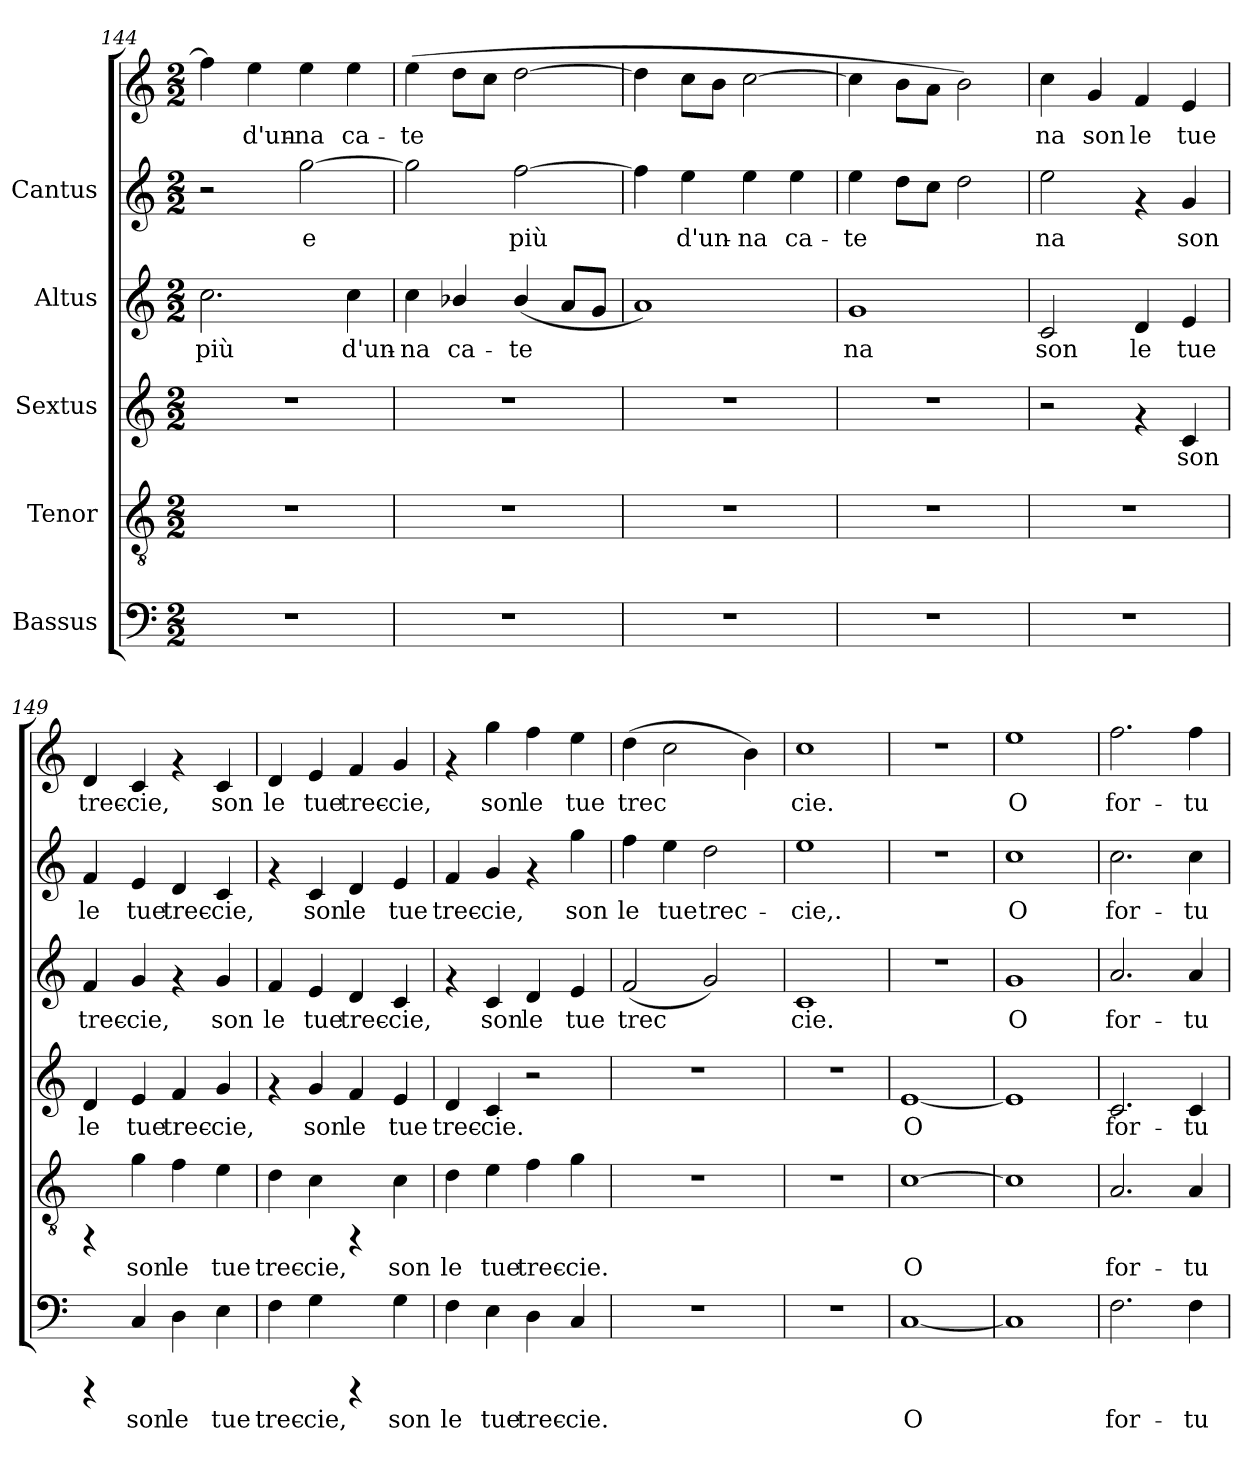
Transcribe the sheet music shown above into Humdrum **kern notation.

**kern	**text	**kern	**text	**kern	**text	**kern	**text	**kern	**text	**kern	**text
*part5	*part5	*part4	*part4	*part3	*part3	*part2	*part2	*part1	*part1	*part1	*part1
*staff6	*staff6	*staff5	*staff5	*staff4	*staff4	*staff3	*staff3	*staff2	*staff2	*staff1	*staff1
*I"Bassus	*	*I"Tenor	*	*I"Sextus	*	*I"Altus	*	*I"Cantus	*	*	*
*clefF4	*	*clefGv2	*	*clefG2	*	*clefG2	*	*clefG2	*	*clefG2	*
*M2/2	*	*M2/2	*	*M2/2	*	*M2/2	*	*M2/2	*	*M2/2	*
=144	=144	=144	=144	=144	=144	=144	=144	=144	=144	=144	=144
!	!	!	!	!	!	!	!LO:LY:b:cj	!	!	!	!LO:LY:b:cj
1r	.	1r	.	1r	.	2.cc\	più	2r	.	4ff\]	.
!	!	!	!	!	!	!	!	!	!	!	!LO:LY:b:cj
.	.	.	.	.	.	.	.	.	.	4ee\	d'un-
!	!	!	!	!	!	!	!	!	!LO:LY:b:cj	!	!LO:LY:b:cj
.	.	.	.	.	.	.	.	[>2gg\	-e	4ee\	-na
!	!	!	!	!	!	!	!LO:LY:b:cj	!	!	!	!LO:LY:b:cj
.	.	.	.	.	.	4cc\	d'un-	.	.	4ee\	ca-
!!LO:PB:g=z
=145	=145	=145	=145	=145	=145	=145	=145	=145	=145	=145	=145
!	!	!	!	!	!	!	!LO:LY:b:cj	!	!LO:LY:b:cj	!	!LO:LY:b:cj
1r	.	1r	.	1r	.	4cc\	-na	2gg\]	-	(>4ee\	te-
!	!	!	!	!	!	!	!LO:LY:b:cj	!	!	!	!LO:LY:b:cj
.	.	.	.	.	.	4b-X/	ca-	.	.	8dd\L	--
!	!	!	!	!	!	!	!	!	!	!	!LO:LY:b:cj
.	.	.	.	.	.	.	.	.	.	8cc\J	--
!	!	!	!	!	!	!	!LO:LY:b:cj	!	!LO:LY:b:cj	!	!LO:LY:b:cj
.	.	.	.	.	.	(<4b-/	-te-	[>2ff\	più	[>2dd\	--
!	!	!	!	!	!	!	!LO:LY:b:cj	!	!	!	!
.	.	.	.	.	.	8a/L	--	.	.	.	.
!	!	!	!	!	!	!	!LO:LY:b:cj	!	!	!	!
.	.	.	.	.	.	8g/J	--	.	.	.	.
=146	=146	=146	=146	=146	=146	=146	=146	=146	=146	=146	=146
!	!	!	!	!	!	!	!	!	!LO:LY:b:cj	!	!
1r	.	1r	.	1r	.	1a)	.	4ff\]	.	4dd\]	.
!	!	!	!	!	!	!	!	!	!LO:LY:b:cj	!	!
.	.	.	.	.	.	.	.	4ee\	d'un-	8cc\L	.
.	.	.	.	.	.	.	.	.	.	8b\J	.
!	!	!	!	!	!	!	!	!	!LO:LY:b:cj	!	!
.	.	.	.	.	.	.	.	4ee\	-na	[>2cc\	.
!	!	!	!	!	!	!	!	!	!LO:LY:b:cj	!	!
.	.	.	.	.	.	.	.	4ee\	ca-	.	.
=147	=147	=147	=147	=147	=147	=147	=147	=147	=147	=147	=147
!	!	!	!	!	!	!	!LO:LY:b:cj	!	!LO:LY:b:cj	!	!
1r	.	1r	.	1r	.	1g	-na	4ee\	-te-	4cc\]	.
!	!	!	!	!	!	!	!	!	!LO:LY:b:cj	!	!
.	.	.	.	.	.	.	.	8dd\L	--	8b\L	.
!	!	!	!	!	!	!	!	!	!LO:LY:b:cj	!	!
.	.	.	.	.	.	.	.	8cc\J	--	8a\J	.
!	!	!	!	!	!	!	!	!	!LO:LY:b:cj	!	!
.	.	.	.	.	.	.	.	2dd\	--	2b\)	.
=148	=148	=148	=148	=148	=148	=148	=148	=148	=148	=148	=148
!	!	!	!	!	!	!	!LO:LY:b:cj	!	!LO:LY:b:cj	!	!LO:LY:b:cj
1r	.	1r	.	2r	.	2c/	son	2ee\	na	4cc\	-na
!	!	!	!	!	!	!	!	!	!	!	!LO:LY:b:cj
.	.	.	.	.	.	.	.	.	.	4g/	son
!	!	!	!	!	!	!	!LO:LY:b:cj	!	!	!	!LO:LY:b:cj
.	.	.	.	4rf	.	4d/	le	4rf	.	4f/	le
!	!	!	!	!	!LO:LY:b:cj	!	!LO:LY:b:cj	!	!LO:LY:b:cj	!	!LO:LY:b:cj
.	.	.	.	4c/	son	4e/	tue	4g/	son	4e/	tue
=149	=149	=149	=149	=149	=149	=149	=149	=149	=149	=149	=149
!	!	!	!	!	!LO:LY:b:cj	!	!LO:LY:b:cj	!	!LO:LY:b:cj	!	!LO:LY:b:cj
4rCCC	.	4rFF	.	4d/	le	4f/	trec-	4f/	le	4d/	trec-
!	!LO:LY:b:cj	!	!LO:LY:b:cj	!	!LO:LY:b:cj	!	!LO:LY:b:cj	!	!LO:LY:b:cj	!	!LO:LY:b:cj
4C/	son	4g\	son	4e/	tue	4g/	-cie,	4e/	tue	4c/	-cie,
!	!LO:LY:b:cj	!	!LO:LY:b:cj	!	!LO:LY:b:cj	!	!	!	!LO:LY:b:cj	!	!
4D\	le	4f\	le	4f/	trec-	4rf	.	4d/	trec-	4rf	.
!	!LO:LY:b:cj	!	!LO:LY:b:cj	!	!LO:LY:b:cj	!	!LO:LY:b:cj	!	!LO:LY:b:cj	!	!LO:LY:b:cj
4E\	tue	4e\	tue	4g/	-cie,	4g/	son	4c/	-cie,	4c/	son
!!LO:LB:g=z
=150	=150	=150	=150	=150	=150	=150	=150	=150	=150	=150	=150
!	!LO:LY:b:cj	!	!LO:LY:b:cj	!	!	!	!LO:LY:b:cj	!	!	!	!LO:LY:b:cj
4F\	trec-	4d\	trec-	4rf	.	4f/	le	4rf	.	4d/	le
!	!LO:LY:b:cj	!	!LO:LY:b:cj	!	!LO:LY:b:cj	!	!LO:LY:b:cj	!	!LO:LY:b:cj	!	!LO:LY:b:cj
4G\	-cie,	4c\	-cie,	4g/	son	4e/	tue	4c/	son	4e/	tue
!	!	!	!	!	!LO:LY:b:cj	!	!LO:LY:b:cj	!	!LO:LY:b:cj	!	!LO:LY:b:cj
4rCCC	.	4rFF	.	4f/	le	4d/	trec-	4d/	le	4f/	trec-
!	!LO:LY:b:cj	!	!LO:LY:b:cj	!	!LO:LY:b:cj	!	!LO:LY:b:cj	!	!LO:LY:b:cj	!	!LO:LY:b:cj
4G\	son	4c\	son	4e/	tue	4c/	-cie,	4e/	tue	4g/	-cie,
=151	=151	=151	=151	=151	=151	=151	=151	=151	=151	=151	=151
!	!LO:LY:b:cj	!	!LO:LY:b:cj	!	!LO:LY:b:cj	!	!	!	!LO:LY:b:cj	!	!
4F\	le	4d\	le	4d/	trec-	4rf	.	4f/	trec-	4rf	.
!	!LO:LY:b:cj	!	!LO:LY:b:cj	!	!LO:LY:b:cj	!	!LO:LY:b:cj	!	!LO:LY:b:cj	!	!LO:LY:b:cj
4E\	tue	4e\	tue	4c/	-cie.	4c/	son	4g/	-cie,	4gg\	son
!	!LO:LY:b:cj	!	!LO:LY:b:cj	!	!	!	!LO:LY:b:cj	!	!	!	!LO:LY:b:cj
4D\	trec-	4f\	trec-	2r	.	4d/	le	4rf	.	4ff\	le
!	!LO:LY:b:cj	!	!LO:LY:b:cj	!	!	!	!LO:LY:b:cj	!	!LO:LY:b:cj	!	!LO:LY:b:cj
4C/	-cie.	4g\	-cie.	.	.	4e/	tue	4gg\	son	4ee\	tue
=152	=152	=152	=152	=152	=152	=152	=152	=152	=152	=152	=152
!	!	!	!	!	!	!	!LO:LY:b:cj	!	!LO:LY:b:cj	!	!LO:LY:b:cj
1r	.	1r	.	1r	.	(<2f/	trec-	4ff\	-le	(>4dd\	trec-
!	!	!	!	!	!	!	!	!	!LO:LY:b:cj	!	!LO:LY:b:cj
.	.	.	.	.	.	.	.	4ee\	tue	2cc\	--
!	!	!	!	!	!	!	!LO:LY:b:cj	!	!LO:LY:b:cj	!	!
.	.	.	.	.	.	2g/)	--	2dd\	trec-	.	.
!	!	!	!	!	!	!	!	!	!	!	!LO:LY:b:cj
.	.	.	.	.	.	.	.	.	.	4b\)	--
=153	=153	=153	=153	=153	=153	=153	=153	=153	=153	=153	=153
!	!	!	!	!	!	!	!LO:LY:b:cj	!	!LO:LY:b:cj	!	!LO:LY:b:cj
1r	.	1r	.	1r	.	1c	-cie.	1ee	cie,.	1cc	-cie.
=154	=154	=154	=154	=154	=154	=154	=154	=154	=154	=154	=154
!	!LO:LY:b:cj	!	!LO:LY:b:cj	!	!LO:LY:b:cj	!	!	!	!	!	!
[<1C	O	[>1c	O	[<1e	O	1r	.	1r	.	1r	.
=155	=155	=155	=155	=155	=155	=155	=155	=155	=155	=155	=155
!	!	!	!	!	!	!	!LO:LY:b:cj	!	!LO:LY:b:cj	!	!LO:LY:b:cj
1C]	.	1c]	.	1e]	.	1g	O	1cc	O	1ee	O
=156	=156	=156	=156	=156	=156	=156	=156	=156	=156	=156	=156
!	!LO:LY:b:cj	!	!LO:LY:b:cj	!	!LO:LY:b:cj	!	!LO:LY:b:cj	!	!LO:LY:b:cj	!	!LO:LY:b:cj
2.F\	for-	2.A/	for-	2.c/	for-	2.a/	for-	2.cc\	-for-	2.ff\	for-
!	!LO:LY:b:cj	!	!LO:LY:b:cj	!	!LO:LY:b:cj	!	!LO:LY:b:cj	!	!LO:LY:b:cj	!	!LO:LY:b:cj
4F\	-tu-	4A/	-tu-	4c/	-tu-	4a/	-tu-	4cc\	-tu-	4ff\	-tu-
=	=	=	=	=	=	=	=	=	=	=	=
*-	*-	*-	*-	*-	*-	*-	*-	*-	*-	*-	*-
